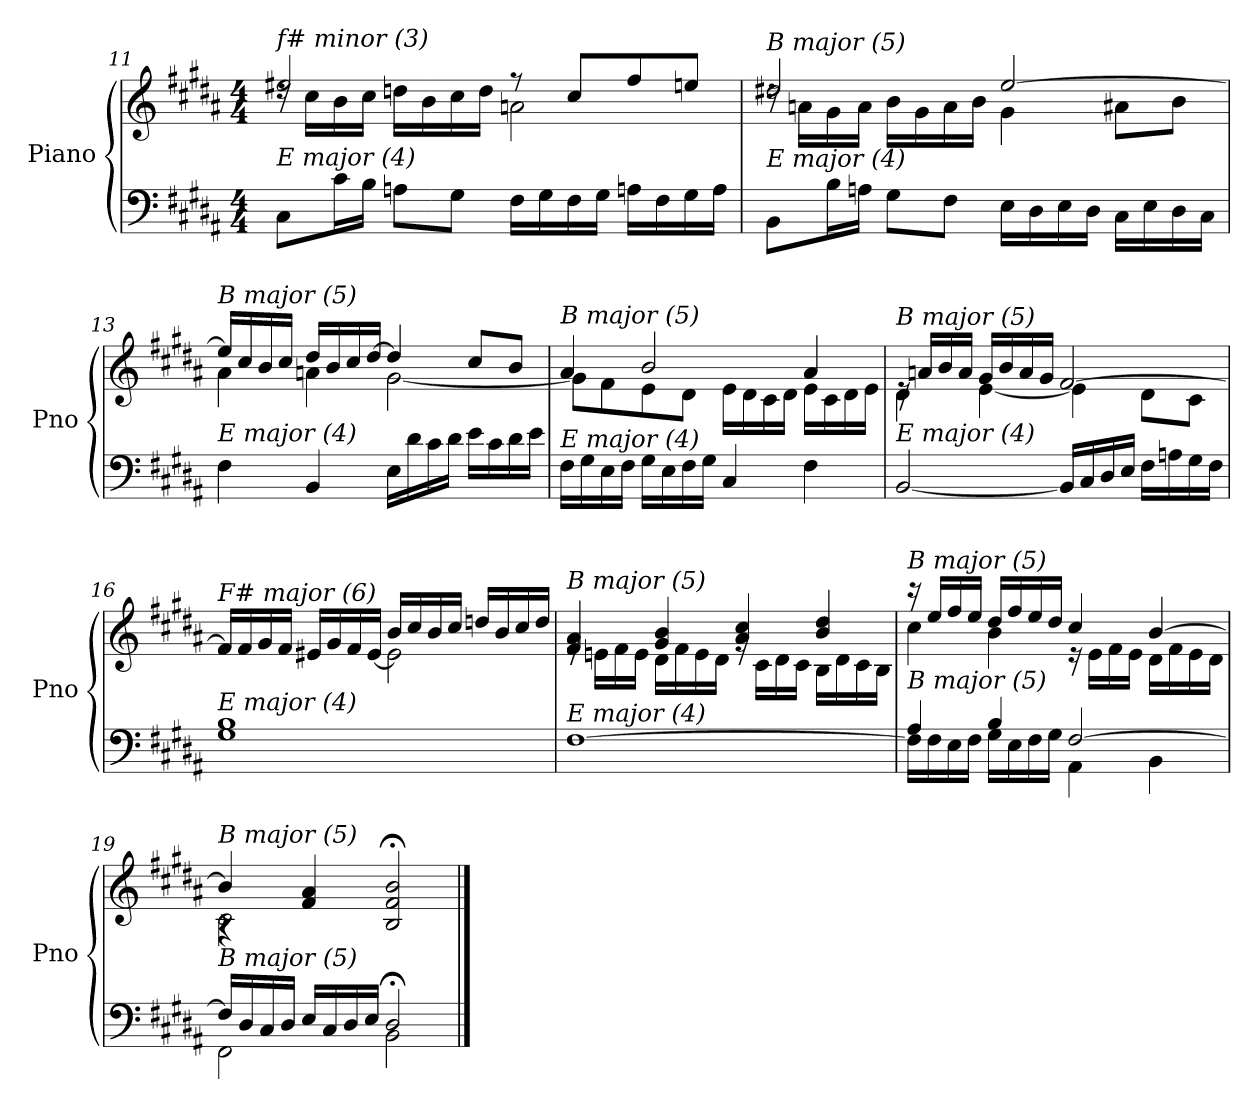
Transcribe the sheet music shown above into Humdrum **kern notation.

**kern	**kern
*part1	*part1
*staff2	*staff1
*I"Piano	*
*I'Pno	*
*clefF4	*clefG2
*k[f#c#g#d#a#]	*k[f#c#g#d#a#]
*M4/4	*M4/4
=11	=11
*	*^
!	!LO:TX:i:t=f# minor (3)	!
!LO:TX:i:t=E major (4)	!	!
8C#\L	2ee#X/	16rdd
.	.	16cc#\LL
16c#\L	.	16b\
16B\JJ	.	16cc#\JJ
8An\L	.	16ddn\LL
.	.	16b\
8G#\J	.	16cc#\
.	.	16dd\JJ
16F#\LL	8r	2an\
16G#\	.	.
16F#\	8cc#/L	.
16G#\JJ	.	.
16An\LL	8ff#/	.
16F#\	.	.
16G#\	8een/J	.
16A\JJ	.	.
=12	=12	=12
!	!LO:TX:i:t=B major (5)	!
!LO:TX:i:t=E major (4)	!	!
8BB\L	2dd#X/	16rdd
.	.	16an\LL
16B\L	.	16g#\
16An\JJ	.	16a\JJ
8G#\L	.	16b\LL
.	.	16g#\
8F#\J	.	16a\
.	.	16b\JJ
16E\LL	[2ee/	4g#\
16D#\	.	.
16E\	.	.
16D#\JJ	.	.
16C#\LL	.	8a#X\L
16E\	.	.
16D#\	.	8b\J
16C#\JJ	.	.
!!LO:LB:g=z	!!
=13	=13	=13
!	!LO:TX:i:t=B major (5)	!
!LO:TX:i:t=E major (4)	!	!
4F#\	16ee/LL]	4a#\
.	16cc#/	.
.	16b/	.
.	16cc#/JJ	.
4BB/	16dd#/LL	4an\
.	16b/	.
.	16cc#/	.
.	[16dd#/JJ	.
16E\LL	4dd#/]	[2g#\
16d#\	.	.
16c#\	.	.
16d#\JJ	.	.
16e\LL	8cc#/L	.
16c#\	.	.
16d#\	8b/J	.
16e\JJ	.	.
=14	=14	=14
!	!LO:TX:i:t=B major (5)	!
!LO:TX:i:t=E major (4)	!	!
16F#\LL	4a#/	8g#\L]
16G#\	.	.
16E\	.	8f#\
16F#\JJ	.	.
16G#\LL	2b/	8e\
16E\	.	.
16F#\	.	8d#\J
16G#\JJ	.	.
4C#/	.	16e\LL
.	.	16d#\
.	.	16c#\
.	.	16d#\JJ
4F#\	4a#/	16e\LL
.	.	16c#\
.	.	16d#\
.	.	16e\JJ
=15	=15	=15
!	!LO:TX:i:t=B major (5)	!
!LO:TX:i:t=E major (4)	!	!
[2BB/	16re	4d#\
.	16an/LL	.
.	16b/	.
.	16a/JJ	.
.	16g#/LL	[4e\
.	16b/	.
.	16a/	.
.	16g#/JJ	.
16BB/LL]	[2f#/	4e\]
16C#/	.	.
16D#/	.	.
16E/JJ	.	.
16F#\LL	.	8d#\L
16An\	.	.
16G#\	.	8c#\J
16F#\JJ	.	.
!!LO:PB:g=z	!!
=16	=16	=16
*^	*	*
!	!	!LO:TX:i:t=F# major (6)	!
!LO:TX:i:t=E major (4)	!	!	!
2ryy	1G# 1B	16f#/LL]	2ryy
.	.	16f#/	.
.	.	16g#/	.
.	.	16f#/JJ	.
.	.	16e#X/LL	.
.	.	16g#/	.
.	.	16f#/	.
.	.	[16e#/JJ	.
2ryy	.	2e#\]	16b/LL
.	.	.	16cc#/
.	.	.	16b/
.	.	.	16cc#/JJ
.	.	.	16ddn/LL
.	.	.	16b/
.	.	.	16cc#/
.	.	.	16dd/JJ
*v	*v	*	*
=17	=17	=17
!	!LO:TX:i:t=B major (5)	!
!LO:TX:i:t=E major (4)	!	!
[1F#	4f#/ 4a#/	16rg
.	.	16en\LL
.	.	16f#\
.	.	16e\JJ
.	4g#/ 4b/	16d#\LL
.	.	16f#\
.	.	16e\
.	.	16d#\JJ
.	4a#/ 4cc#/	16rg
.	.	16c#\LL
.	.	16d#\
.	.	16c#\JJ
.	4b/ 4dd#/	16B\LL
.	.	16d#\
.	.	16c#\
.	.	16B\JJ
!!LO:LB:g=z	!!
=18	=18	=18
*^	*	*
!	!	!LO:TX:i:t=B major (5)	!
!LO:TX:i:t=B major (5)	!	!	!
16F#\LL]	4A#/	16r	4cc#\
16F#\	.	16ee/LL	.
16E\	.	16ff#/	.
16F#\JJ	.	16ee/JJ	.
16G#\LL	4B/	16dd#/LL	4b\
16E\	.	16ff#/	.
16F#\	.	16ee/	.
16G#\JJ	.	16dd#/JJ	.
[2F#/	4AA#\	4cc#/	16r
.	.	.	16e\LL
.	.	.	16f#\
.	.	.	16e\JJ
.	4BB\	[4b/	16d#\LL
.	.	.	16f#\
.	.	.	16e\
.	.	.	16d#\JJ
=19	=19	=19	=19
*^	*^	*	*^
!	!	!	!	!LO:TX:i:t=B major (5)	!	!
!LO:TX:i:t=B major (5)	!	!	!	!	!	!
2ryy	4ryy	16F#/LL]	2FF#\	4b/]	2c#\	4rA
.	.	16D#/	.	.	.	.
.	.	16C#/	.	.	.	.
.	.	16D#/JJ	.	.	.	.
.	2.ryy	16E/LL	.	4f#/ 4a#/	.	2.ryy
.	.	16C#/	.	.	.	.
.	.	16D#/	.	.	.	.
.	.	16E/JJ	.	.	.	.
2ryy	.	2D#/	2BB;\	2B/;< 2f#/;< 2b/;<	2ryy	.
*v	*v	*v	*v	*	*	*
*	*v	*v	*v
==	==
*-	*-
